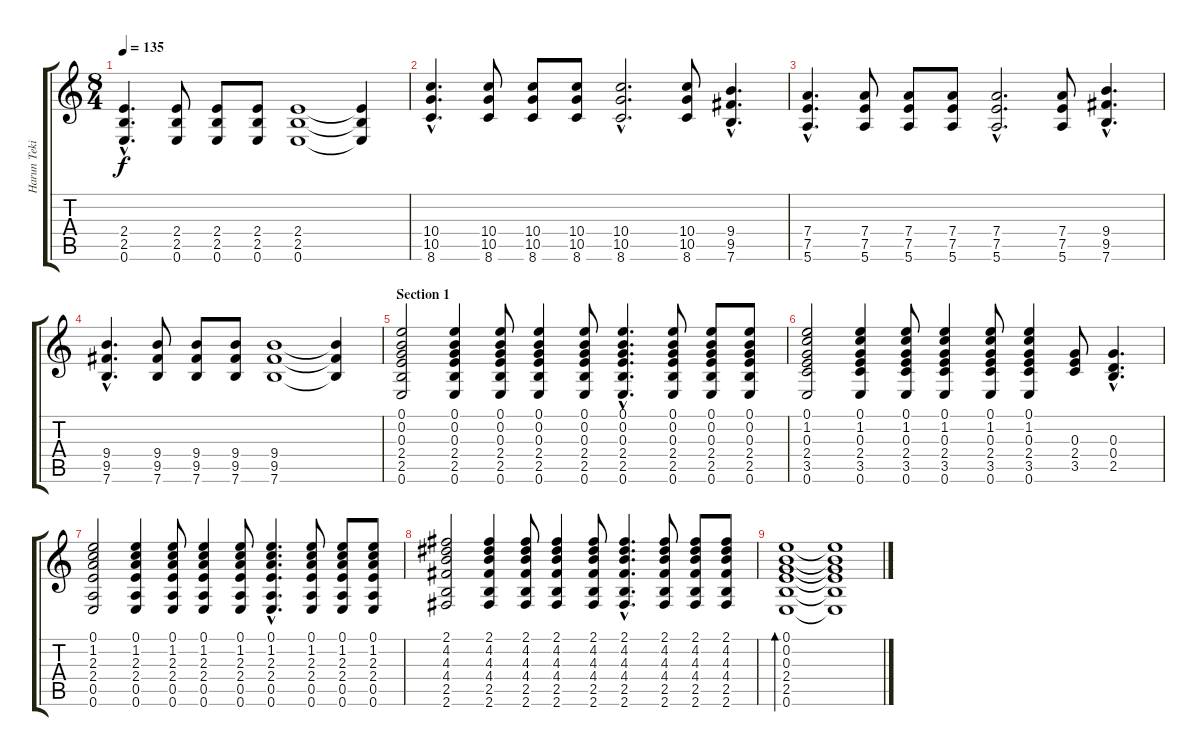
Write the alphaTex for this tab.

\track ("Harun Tekin" "Harun Teki") {instrument electricguitarjazz}
\staff {score tabs}
\tuning (E4 B3 G3 D3 A2 E2) {hide}
\ts (8 4)
\tempo 135
\clef g2
\ks c
(2.4{hac} 2.5{hac} 0.6{hac}).4{d dy f} (2.4 2.5 0.6).8 (2.4 2.5 0.6).8 (2.4 2.5 0.6).8 (2.4 2.5 0.6).1 (2.4{t} 2.5{t} 0.6{t}).4 |
(10.4{hac} 10.5{hac} 8.6{hac}).4{d} (10.4 10.5 8.6).8 (10.4 10.5 8.6).8 (10.4 10.5 8.6).8 (10.4{hac} 10.5{hac} 8.6{hac}).2{d} (10.4 10.5 8.6).8 (9.4{hac} 9.5{hac} 7.6{hac}).4{d} |
(7.4{hac} 7.5{hac} 5.6{hac}).4{d} (7.4 7.5 5.6).8 (7.4 7.5 5.6).8 (7.4 7.5 5.6).8 (7.4{hac} 7.5{hac} 5.6{hac}).2{d} (7.4 7.5 5.6).8 (9.4{hac} 9.5{hac} 7.6{hac}).4{d} |
(9.4{hac} 9.5{hac} 7.6{hac}).4{d} (9.4 9.5 7.6).8 (9.4 9.5 7.6).8 (9.4 9.5 7.6).8 (9.4 9.5 7.6).1 (9.4{t} 9.5{t} 7.6{t}).4 |
\section ("" "Section 1")
(0.1 0.2 0.3 2.4 2.5 0.6).2{instrument electricguitarjazz} (0.1 0.2 0.3 2.4 2.5 0.6).4 (0.1 0.2 0.3 2.4 2.5 0.6).8 (0.1 0.2 0.3 2.4 2.5 0.6).4 (0.1 0.2 0.3 2.4 2.5 0.6).8 (0.1{hac} 0.2{hac} 0.3{hac} 2.4{hac} 2.5{hac} 0.6{hac}).4{d} (0.1 0.2 0.3 2.4 2.5 0.6).8 (0.1 0.2 0.3 2.4 2.5 0.6).8 (0.1 0.2 0.3 2.4 2.5 0.6).8 |
(0.1 1.2 0.3 2.4 3.5 0.6).2 (0.1 1.2 0.3 2.4 3.5 0.6).4 (0.1 1.2 0.3 2.4 3.5 0.6).8 (0.1 1.2 0.3 2.4 3.5 0.6).4 (0.1 1.2 0.3 2.4 3.5 0.6).8 (0.1 1.2 0.3 2.4 3.5 0.6).4 (0.3 2.4 3.5).8 (0.3{hac} 0.4{hac} 2.5{hac}).4{d} |
(0.1 1.2 2.3 2.4 0.5 0.6).2 (0.1 1.2 2.3 2.4 0.5 0.6).4 (0.1 1.2 2.3 2.4 0.5 0.6).8 (0.1 1.2 2.3 2.4 0.5 0.6).4 (0.1 1.2 2.3 2.4 0.5 0.6).8 (0.1{hac} 1.2{hac} 2.3{hac} 2.4{hac} 0.5{hac} 0.6{hac}).4{d} (0.1 1.2 2.3 2.4 0.5 0.6).8 (0.1 1.2 2.3 2.4 0.5 0.6).8 (0.1 1.2 2.3 2.4 0.5 0.6).8 |
(2.1 4.2 4.3 4.4 2.5 2.6).2 (2.1 4.2 4.3 4.4 2.5 2.6).4 (2.1 4.2 4.3 4.4 2.5 2.6).8 (2.1 4.2 4.3 4.4 2.5 2.6).4 (2.1 4.2 4.3 4.4 2.5 2.6).8 (2.1{hac} 4.2{hac} 4.3{hac} 4.4{hac} 2.5{hac} 2.6{hac}).4{d} (2.1 4.2 4.3 4.4 2.5 2.6).8 (2.1 4.2 4.3 4.4 2.5 2.6).8 (2.1 4.2 4.3 4.4 2.5 2.6).8 |
(0.1 0.2 0.3 2.4 2.5 0.6).1{bd 240} (0.1{t} 0.2{t} 0.3{t} 2.4{t} 2.5{t} 0.6{t}).1
